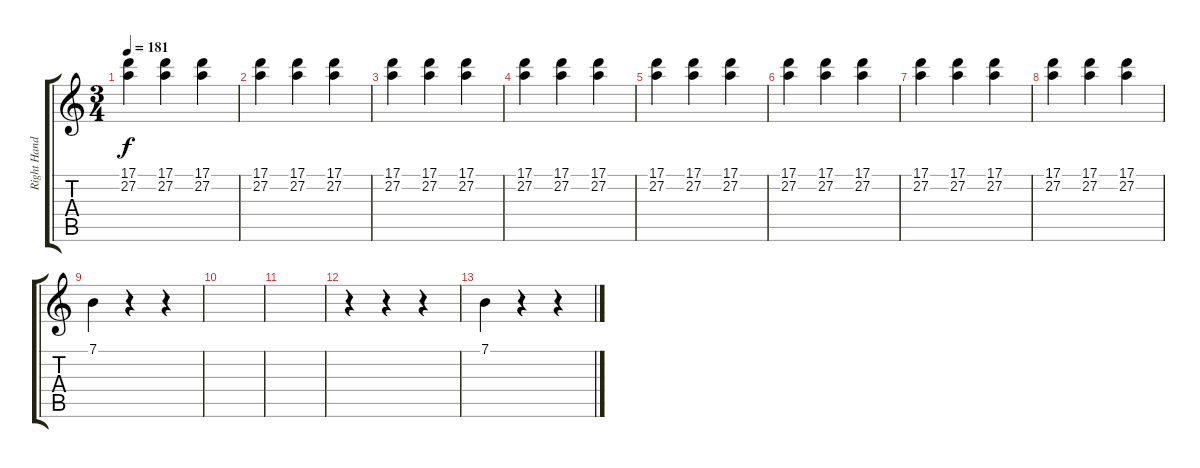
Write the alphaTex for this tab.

\track ("Right Hand" "Right Hand") {instrument acousticgrandpiano}
\staff {score tabs}
\tuning (E4 B3 G3 D3 A2 E2) {hide}
\ts (3 4)
\tempo 181
\clef g2
\ks c
(17.1 27.2).4{dy f} (17.1 27.2).4 (17.1 27.2).4 |
(17.1 27.2).4 (17.1 27.2).4 (17.1 27.2).4 |
(17.1 27.2).4 (17.1 27.2).4 (17.1 27.2).4 |
(17.1 27.2).4 (17.1 27.2).4 (17.1 27.2).4 |
(17.1 27.2).4 (17.1 27.2).4 (17.1 27.2).4 |
(17.1 27.2).4 (17.1 27.2).4 (17.1 27.2).4 |
(17.1 27.2).4 (17.1 27.2).4 (17.1 27.2).4 |
(17.1 27.2).4 (17.1 27.2).4 (17.1 27.2).4 |
7.1.4 r.4 r.4 |
|
|
r.4 r.4 r.4 |
7.1.4 r.4 r.4
